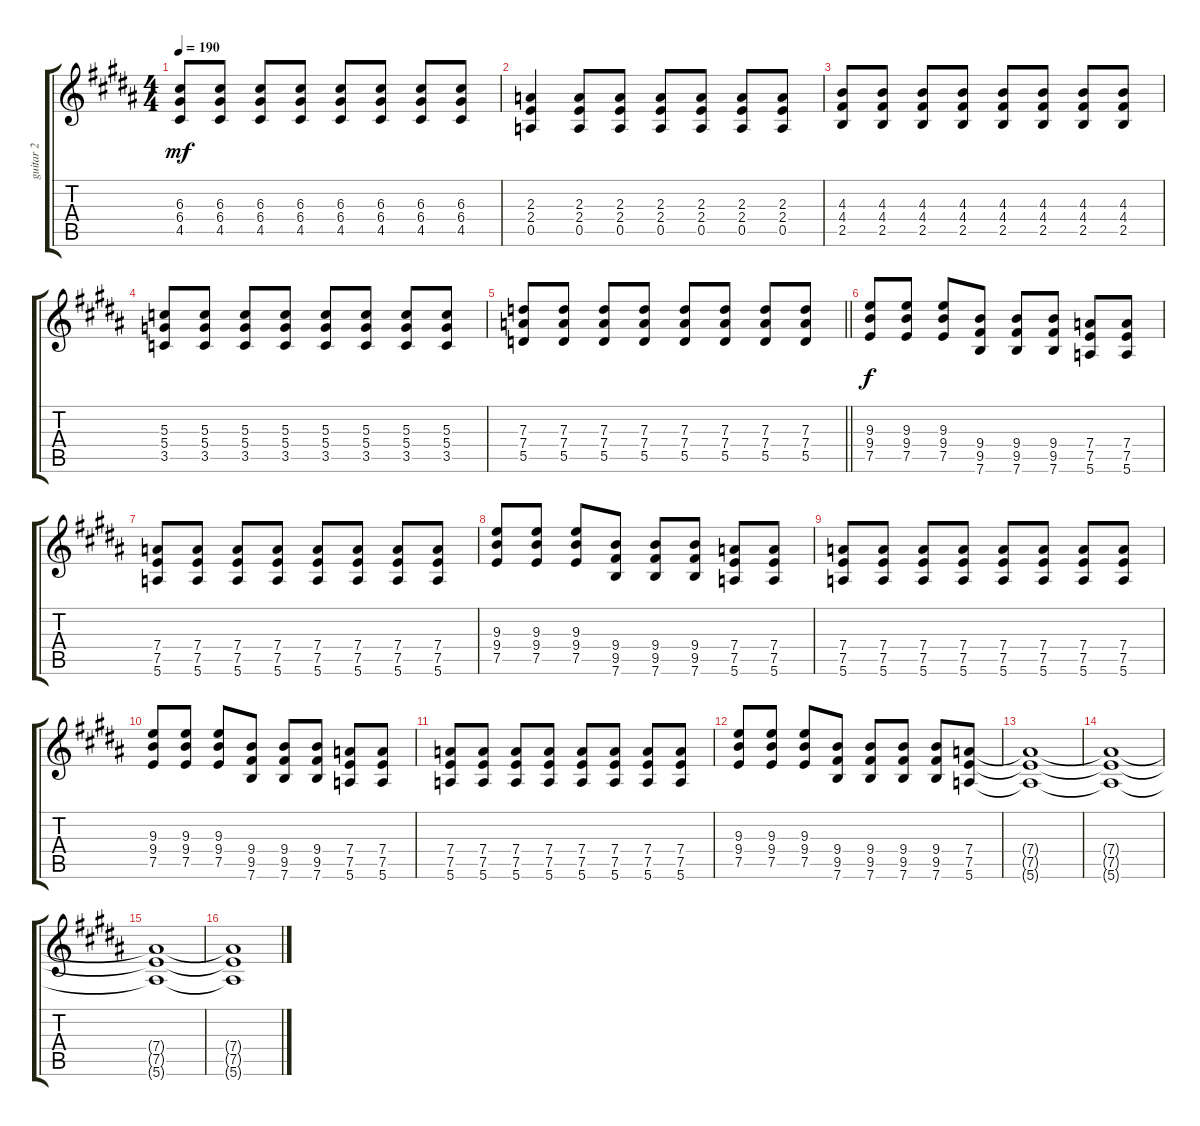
\track ("guitar 2" "guitar 2") {instrument distortionguitar}
\staff {score tabs}
\tuning (E4 B3 G3 D3 A2 E2) {hide}
\ts (4 4)
\tempo 190
\clef g2
\ks b
(6.3 6.4 4.5).8{dy mf} (6.3 6.4 4.5).8 (6.3 6.4 4.5).8 (6.3 6.4 4.5).8 (6.3 6.4 4.5).8 (6.3 6.4 4.5).8 (6.3 6.4 4.5).8 (6.3 6.4 4.5).8 |
(2.3 2.4 0.5).4 (2.3 2.4 0.5).8 (2.3 2.4 0.5).8 (2.3 2.4 0.5).8 (2.3 2.4 0.5).8 (2.3 2.4 0.5).8 (2.3 2.4 0.5).8 |
(4.3 4.4 2.5).8 (4.3 4.4 2.5).8 (4.3 4.4 2.5).8 (4.3 4.4 2.5).8 (4.3 4.4 2.5).8 (4.3 4.4 2.5).8 (4.3 4.4 2.5).8 (4.3 4.4 2.5).8 |
(5.3 5.4 3.5).8 (5.3 5.4 3.5).8 (5.3 5.4 3.5).8 (5.3 5.4 3.5).8 (5.3 5.4 3.5).8 (5.3 5.4 3.5).8 (5.3 5.4 3.5).8 (5.3 5.4 3.5).8 |
\barLineRight lightlight
(7.3 7.4 5.5).8 (7.3 7.4 5.5).8 (7.3 7.4 5.5).8 (7.3 7.4 5.5).8 (7.3 7.4 5.5).8 (7.3 7.4 5.5).8 (7.3 7.4 5.5).8 (7.3 7.4 5.5).8 |
(9.3 9.4 7.5).8{dy f} (9.3 9.4 7.5).8 (9.3 9.4 7.5).8 (9.4 9.5 7.6).8 (9.4 9.5 7.6).8 (9.4 9.5 7.6).8 (7.4 7.5 5.6).8 (7.4 7.5 5.6).8 |
(7.4 7.5 5.6).8 (7.4 7.5 5.6).8 (7.4 7.5 5.6).8 (7.4 7.5 5.6).8 (7.4 7.5 5.6).8 (7.4 7.5 5.6).8 (7.4 7.5 5.6).8 (7.4 7.5 5.6).8 |
(9.3 9.4 7.5).8 (9.3 9.4 7.5).8 (9.3 9.4 7.5).8 (9.4 9.5 7.6).8 (9.4 9.5 7.6).8 (9.4 9.5 7.6).8 (7.4 7.5 5.6).8 (7.4 7.5 5.6).8 |
(7.4 7.5 5.6).8 (7.4 7.5 5.6).8 (7.4 7.5 5.6).8 (7.4 7.5 5.6).8 (7.4 7.5 5.6).8 (7.4 7.5 5.6).8 (7.4 7.5 5.6).8 (7.4 7.5 5.6).8 |
(9.3 9.4 7.5).8 (9.3 9.4 7.5).8 (9.3 9.4 7.5).8 (9.4 9.5 7.6).8 (9.4 9.5 7.6).8 (9.4 9.5 7.6).8 (7.4 7.5 5.6).8 (7.4 7.5 5.6).8 |
(7.4 7.5 5.6).8 (7.4 7.5 5.6).8 (7.4 7.5 5.6).8 (7.4 7.5 5.6).8 (7.4 7.5 5.6).8 (7.4 7.5 5.6).8 (7.4 7.5 5.6).8 (7.4 7.5 5.6).8 |
(9.3 9.4 7.5).8 (9.3 9.4 7.5).8 (9.3 9.4 7.5).8 (9.4 9.5 7.6).8 (9.4 9.5 7.6).8 (9.4 9.5 7.6).8 (9.4 9.5 7.6).8 (7.4 7.5 5.6).8 |
(7.4{t} 7.5{t} 5.6{t}).1 |
(7.4{t} 7.5{t} 5.6{t}).1 |
(7.4{t} 7.5{t} 5.6{t}).1 |
(7.4{t} 7.5{t} 5.6{t}).1
